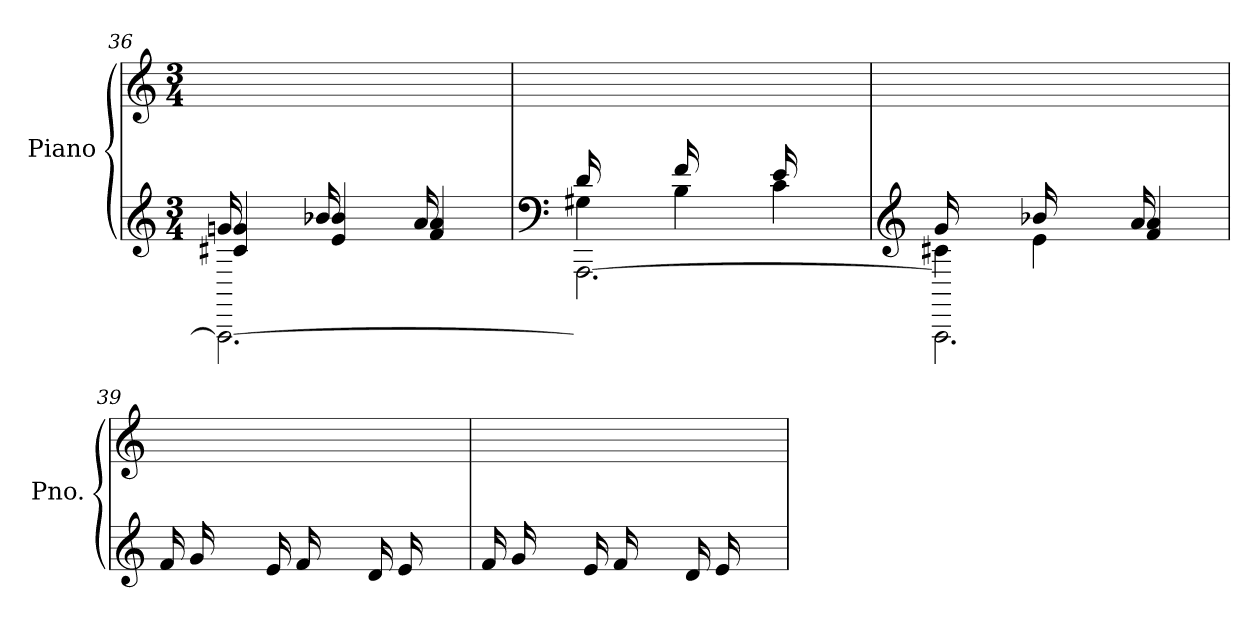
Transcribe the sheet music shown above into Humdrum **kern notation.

**kern	**kern	**dynam
*part1	*part1	*part1
*staff2	*staff1	*staff1/2
*I"Piano	*	*
*I'Pno.	*	*
*clefG2	*clefG2	*
*k[]	*k[]	*
*M3/4	*M3/4	*
=36	=36	=36
*^	*	*
*	*^	*	*
16gn/LL	4c#X/ 4g/	2.AAA\_	16ryy	.
8.ryy	.	.	16b-X\	.
.	.	.	16ee\	.
.	.	.	16b-\JJ	.
16b-/LL	4e/ 4b-X/	.	16ryy	.
8.ryy	.	.	16dd-X\	.
.	.	.	16gg\	.
.	.	.	16dd-\JJ	.
16a/LL	4f/ 4a/	.	16ryy	.
8.ryy	.	.	16cc\	.
.	.	.	16ff\	.
.	.	.	16cc\JJ	.
!!LO:LB:g=z
=37	=37	=37	=37	=37
*clefF4	*	*	*	*
(>16d/LL	4G#X\	2.AAA\_	16ryy	.
8.ryy	.	.	16f\	.
.	.	.	16b\	.
.	.	.	16f\JJ	.
16f/LL	4B\	.	16ryy	.
8.ryy	.	.	16a-X\	.
.	.	.	16dd\	.
.	.	.	16a-\JJ	.
16e/LL	4c\	.	16ryy	.
8.ryy	.	.	16g\	.
.	.	.	16cc\	.
.	.	.	16g\JJ	.
=38	=38	=38	=38	=38
*clefG2	*	*	*	*
16g/LL	4c#X\	2.AAA\]	16ryy	.
8.ryy	.	.	16b-X\	.
.	.	.	16ee\	.
.	.	.	16b-\JJ	.
16b-X/LL	4e\	.	16ryy	.
8.ryy	.	.	16dd-X\	.
.	.	.	16gg\	.
.	.	.	16dd-\JJ	.
16a/LL	4f/ 4a/	.	16ryy	.
8.ryy	.	.	16cc\	.
.	.	.	16ee\	.
.	.	.	16cc\JJ)	.
*v	*v	*v	*	*
=39	=39	=39
*	*^	*
(>16f/LL	2.ryy	8ryy	.
16g/	.	.	.
8ryy	.	16a\	.
.	.	16bn\JJ)	.
(>16e/LL	.	8ryy	.
16f/	.	.	.
8ryy	.	16g\	.
.	.	16a\JJ)	.
(>16d/LL	.	8ryy	.
16e/	.	.	.
8ryy	.	16f\	.
.	.	16g\JJ)	.
!!LO:LB:g=z	!!
=40	=40	=40	=40
!	!	!	!LO:DY:b
(>16f/LL	4ryy	8ryy	other-dynamics
16g/	.	.	.
8ryy	.	16a\	.
.	.	16b\JJ)	.
!	!	!	!LO:DY:b
(>16e/LL	4ryy	8ryy	other-dynamics
16f/	.	.	.
8ryy	.	16g\	.
.	.	16a\JJ)	.
!	!	!	!LO:DY:b
(>16d/LL	4ryy	8ryy	other-dynamics
16e/	.	.	.
8ryy	.	16f\	.
.	.	16g\JJ)	.
*	*v	*v	*
=	=	=
*-	*-	*-
